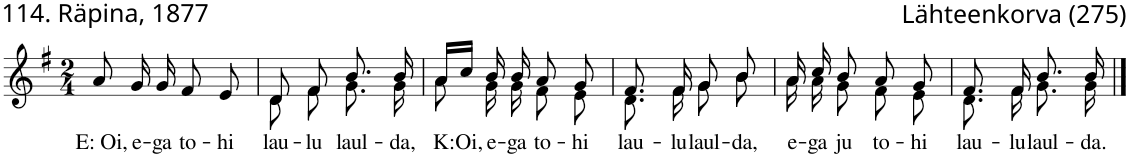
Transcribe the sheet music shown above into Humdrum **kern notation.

**kern	**text
*part1	*part1
*staff1	*staff1
*I"Voice	*
*clefG2	*
*k[f#]	*
*M2/4	*
=1	=1
!	!LO:LY:b
8a/	E: Oi,
!	!LO:LY:b
16g/	e-
!	!LO:LY:b
16g/	-ga
!	!LO:LY:b
8f#/	to-
!	!LO:LY:b
8e/	-hi
=2	=2
!	!LO:LY:b
*^	*
8d/	8d\	lau-
!	!	!LO:LY:b
8f#/	8f#\	-lu
!	!	!LO:LY:b
8.b/	8.g\	laul-
!	!	!LO:LY:b
16b/	16g\	-da,
=3	=3	=3
!	!	!LO:LY:b
16a/LL	8a\	K:
!	!	!LO:LY:b
16cc/JJ	.	Oi,
!	!	!LO:LY:b
16b/	16g\	e-
!	!	!LO:LY:b
16b/	16g\	-ga
!	!	!LO:LY:b
8a/	8f#\	to-
!	!	!LO:LY:b
8g/	8e\	-hi
=4	=4	=4
!	!	!LO:LY:b
8.f#/	8.d\	lau-
!	!	!LO:LY:b
16f#/	16f#\	-lu
!	!	!LO:LY:b
8g/	8g\	laul-
!	!	!LO:LY:b
8b/	8b\	-da,
=5	=5	=5
!	!	!LO:LY:b
16a/	16a\	e-
!	!	!LO:LY:b
16cc/	16a\	-ga
!	!	!LO:LY:b
8b/	8g\	ju
!	!	!LO:LY:b
8a/	8f#\	to-
!	!	!LO:LY:b
8g/	8e\	-hi
=6	=6	=6
!	!	!LO:LY:b
8.f#/	8.d\	lau-
!	!	!LO:LY:b
16f#/	16f#\	-lu
!	!	!LO:LY:b
8.b/	8.g\	laul-
!	!	!LO:LY:b
16b/	16g\	-da.
*v	*v	*
==	==
*-	*-
